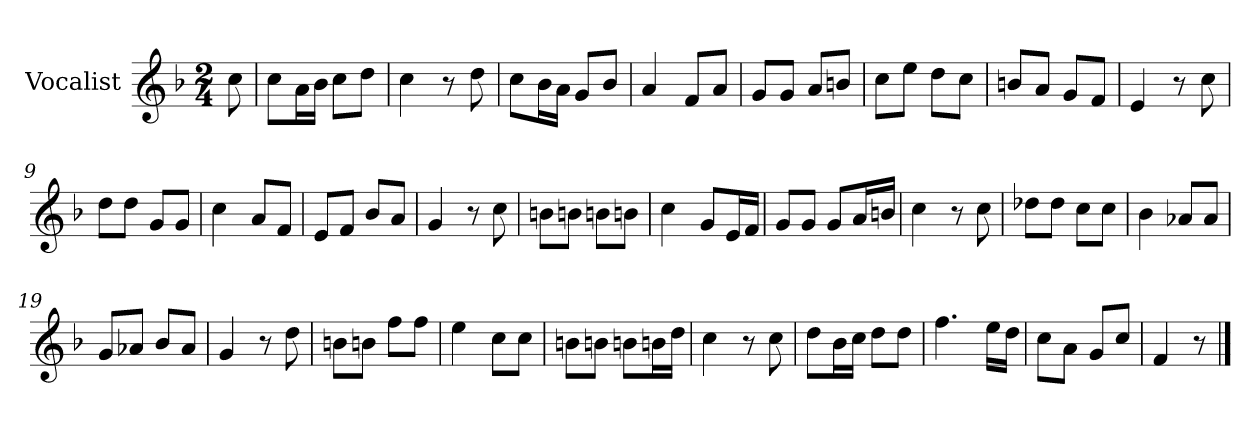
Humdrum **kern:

**kern
*part1
*staff1
*I"Vocalist
*k[b-]
*F:
*M2/4
=
8cc
=1
8ccL
16aL
16b-JJ
8ccL
8ddJ
=2
4cc
8r
8dd
=3
8ccL
16b-L
16aJJ
8gL
8b-J
=4
4a
8fL
8aJ
=5
8gL
8gJ
8aL
8bnJ
=6
8ccL
8eeJ
8ddL
8ccJ
=7
8bnL
8aJ
8gL
8fJ
=8
4e
8r
8cc
=9
8ddL
8ddJ
8gL
8gJ
=10
4cc
8aL
8fJ
=11
8eL
8fJ
8b-L
8aJ
=12
4g
8r
8cc
=13
8bnL
8bnJ
8bnL
8bnJ
=14
4cc
8gL
16eL
16fJJ
=15
8gL
8gJ
8gL
16aL
16bnJJ
=16
4cc
8r
8cc
=17
8dd-XL
8dd-J
8ccL
8ccJ
=18
4b-
8a-XL
8a-J
=19
8gL
8a-XJ
8b-L
8a-J
=20
4g
8r
8dd
=21
8bnL
8bnJ
8ffL
8ffJ
=22
4ee
8ccL
8ccJ
=23
8bnL
8bnJ
8bnL
16bnL
16ddJJ
=24
4cc
8r
8cc
=25
8ddL
16b-L
16ccJJ
8ddL
8ddJ
=26
4.ff
16eeLL
16ddJJ
=27
8ccL
8aJ
8gL
8ccJ
=28
4f
8r
==
*-
